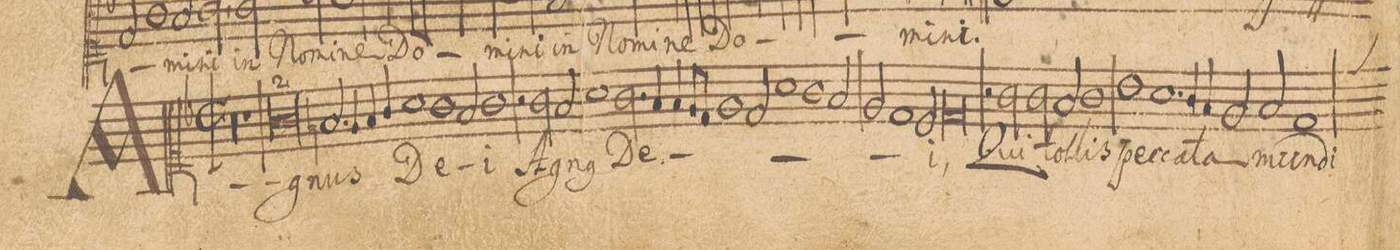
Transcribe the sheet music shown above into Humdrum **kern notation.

**kern	**text
*I"CANTVS.	*
*clefC1	*
*k[b-]	*
*met(C|)	*
*M2/1	*
00r	.
=2-	=2-
=3-	=3-
1r	.
0g	A-
=4-	=4-
2.fn/	-gnus
4e/	.
=5-	=5-
4f/	.
4g/	.
1a\	De-
1g\	.
=6-	=6-
2f/	.
1g	-i
=7-	=7-
2r	.
*2\right	*
2g\	A-
2f/	.
1a\	-gn(us)
=8-	=8-
2.g\	De-
4f/	.
4f/	.
8e/L	.
8d/J	.
=9-	=9-
1e	.
2d/	.
1a\	.
=10-	=10-
1g\	.
2f/	.
=11-	=11-
2e/	.
1d/	.
2c/	.
=12-	=12-
0d	-i,
=13-	=13-
2r	.
2g\	Qui
2g\	tol-
2f/	.
=14-	=14-
1g	-lis
1b-	pec-
=15-	=15-
1.a	-ca-
4g/	.
4f/	.
=16-	=16-
2e/	-ta
2f/	mun-
*custos:d	*
1d	-di
=17-	=17-
*-	*-
